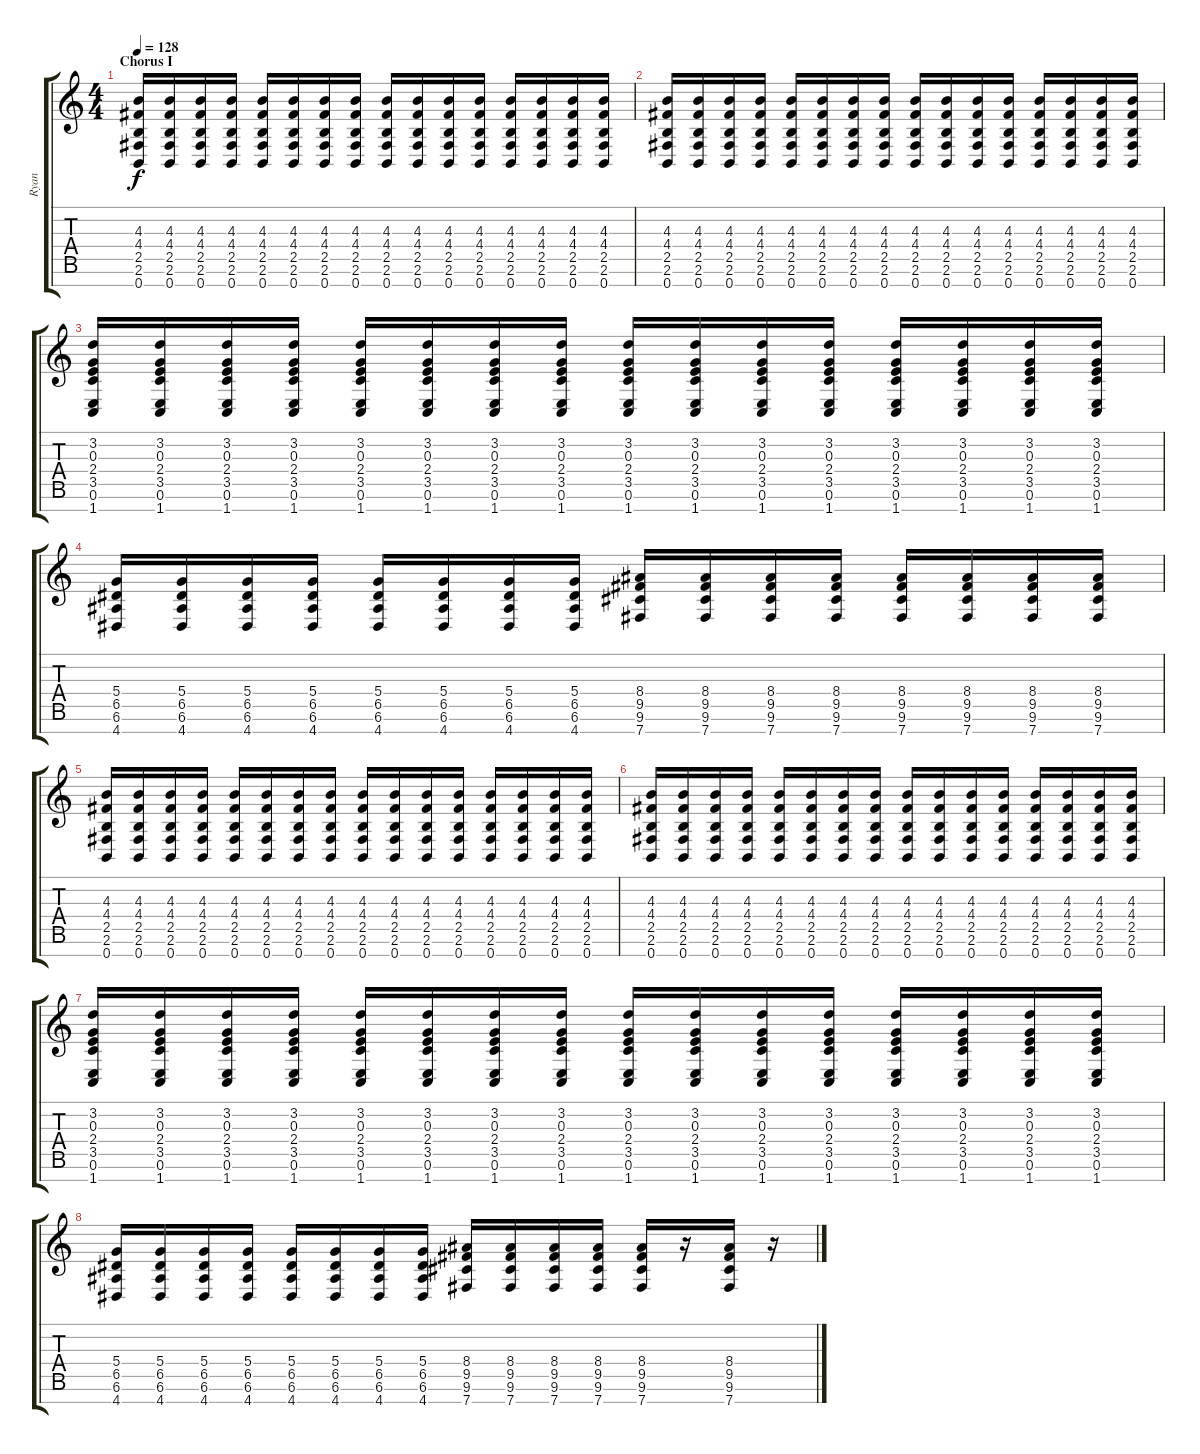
\track ("Ryan" "Ryan") {instrument distortionguitar}
\staff {score tabs}
\tuning (E4 B3 G3 D3 A2 E2 B1) {hide}
\ts (4 4)
\section ("" "Chorus I")
\tempo 128
\clef g2
\ks c
(4.3 4.4 2.5 2.6 0.7).16{dy f} (4.3 4.4 2.5 2.6 0.7).16 (4.3 4.4 2.5 2.6 0.7).16 (4.3 4.4 2.5 2.6 0.7).16 (4.3 4.4 2.5 2.6 0.7).16 (4.3 4.4 2.5 2.6 0.7).16 (4.3 4.4 2.5 2.6 0.7).16 (4.3 4.4 2.5 2.6 0.7).16 (4.3 4.4 2.5 2.6 0.7).16 (4.3 4.4 2.5 2.6 0.7).16 (4.3 4.4 2.5 2.6 0.7).16 (4.3 4.4 2.5 2.6 0.7).16 (4.3 4.4 2.5 2.6 0.7).16 (4.3 4.4 2.5 2.6 0.7).16 (4.3 4.4 2.5 2.6 0.7).16 (4.3 4.4 2.5 2.6 0.7).16 |
(4.3 4.4 2.5 2.6 0.7).16 (4.3 4.4 2.5 2.6 0.7).16 (4.3 4.4 2.5 2.6 0.7).16 (4.3 4.4 2.5 2.6 0.7).16 (4.3 4.4 2.5 2.6 0.7).16 (4.3 4.4 2.5 2.6 0.7).16 (4.3 4.4 2.5 2.6 0.7).16 (4.3 4.4 2.5 2.6 0.7).16 (4.3 4.4 2.5 2.6 0.7).16 (4.3 4.4 2.5 2.6 0.7).16 (4.3 4.4 2.5 2.6 0.7).16 (4.3 4.4 2.5 2.6 0.7).16 (4.3 4.4 2.5 2.6 0.7).16 (4.3 4.4 2.5 2.6 0.7).16 (4.3 4.4 2.5 2.6 0.7).16 (4.3 4.4 2.5 2.6 0.7).16 |
(3.2 0.3 2.4 3.5 0.6 1.7).16 (3.2 0.3 2.4 3.5 0.6 1.7).16 (3.2 0.3 2.4 3.5 0.6 1.7).16 (3.2 0.3 2.4 3.5 0.6 1.7).16 (3.2 0.3 2.4 3.5 0.6 1.7).16 (3.2 0.3 2.4 3.5 0.6 1.7).16 (3.2 0.3 2.4 3.5 0.6 1.7).16 (3.2 0.3 2.4 3.5 0.6 1.7).16 (3.2 0.3 2.4 3.5 0.6 1.7).16 (3.2 0.3 2.4 3.5 0.6 1.7).16 (3.2 0.3 2.4 3.5 0.6 1.7).16 (3.2 0.3 2.4 3.5 0.6 1.7).16 (3.2 0.3 2.4 3.5 0.6 1.7).16 (3.2 0.3 2.4 3.5 0.6 1.7).16 (3.2 0.3 2.4 3.5 0.6 1.7).16 (3.2 0.3 2.4 3.5 0.6 1.7).16 |
(5.4 6.5 6.6 4.7).16 (5.4 6.5 6.6 4.7).16 (5.4 6.5 6.6 4.7).16 (5.4 6.5 6.6 4.7).16 (5.4 6.5 6.6 4.7).16 (5.4 6.5 6.6 4.7).16 (5.4 6.5 6.6 4.7).16 (5.4 6.5 6.6 4.7).16 (8.4 9.5 9.6 7.7).16 (8.4 9.5 9.6 7.7).16 (8.4 9.5 9.6 7.7).16 (8.4 9.5 9.6 7.7).16 (8.4 9.5 9.6 7.7).16 (8.4 9.5 9.6 7.7).16 (8.4 9.5 9.6 7.7).16 (8.4 9.5 9.6 7.7).16 |
(4.3 4.4 2.5 2.6 0.7).16 (4.3 4.4 2.5 2.6 0.7).16 (4.3 4.4 2.5 2.6 0.7).16 (4.3 4.4 2.5 2.6 0.7).16 (4.3 4.4 2.5 2.6 0.7).16 (4.3 4.4 2.5 2.6 0.7).16 (4.3 4.4 2.5 2.6 0.7).16 (4.3 4.4 2.5 2.6 0.7).16 (4.3 4.4 2.5 2.6 0.7).16 (4.3 4.4 2.5 2.6 0.7).16 (4.3 4.4 2.5 2.6 0.7).16 (4.3 4.4 2.5 2.6 0.7).16 (4.3 4.4 2.5 2.6 0.7).16 (4.3 4.4 2.5 2.6 0.7).16 (4.3 4.4 2.5 2.6 0.7).16 (4.3 4.4 2.5 2.6 0.7).16 |
(4.3 4.4 2.5 2.6 0.7).16 (4.3 4.4 2.5 2.6 0.7).16 (4.3 4.4 2.5 2.6 0.7).16 (4.3 4.4 2.5 2.6 0.7).16 (4.3 4.4 2.5 2.6 0.7).16 (4.3 4.4 2.5 2.6 0.7).16 (4.3 4.4 2.5 2.6 0.7).16 (4.3 4.4 2.5 2.6 0.7).16 (4.3 4.4 2.5 2.6 0.7).16 (4.3 4.4 2.5 2.6 0.7).16 (4.3 4.4 2.5 2.6 0.7).16 (4.3 4.4 2.5 2.6 0.7).16 (4.3 4.4 2.5 2.6 0.7).16 (4.3 4.4 2.5 2.6 0.7).16 (4.3 4.4 2.5 2.6 0.7).16 (4.3 4.4 2.5 2.6 0.7).16 |
(3.2 0.3 2.4 3.5 0.6 1.7).16 (3.2 0.3 2.4 3.5 0.6 1.7).16 (3.2 0.3 2.4 3.5 0.6 1.7).16 (3.2 0.3 2.4 3.5 0.6 1.7).16 (3.2 0.3 2.4 3.5 0.6 1.7).16 (3.2 0.3 2.4 3.5 0.6 1.7).16 (3.2 0.3 2.4 3.5 0.6 1.7).16 (3.2 0.3 2.4 3.5 0.6 1.7).16 (3.2 0.3 2.4 3.5 0.6 1.7).16 (3.2 0.3 2.4 3.5 0.6 1.7).16 (3.2 0.3 2.4 3.5 0.6 1.7).16 (3.2 0.3 2.4 3.5 0.6 1.7).16 (3.2 0.3 2.4 3.5 0.6 1.7).16 (3.2 0.3 2.4 3.5 0.6 1.7).16 (3.2 0.3 2.4 3.5 0.6 1.7).16 (3.2 0.3 2.4 3.5 0.6 1.7).16 |
(5.4 6.5 6.6 4.7).16 (5.4 6.5 6.6 4.7).16 (5.4 6.5 6.6 4.7).16 (5.4 6.5 6.6 4.7).16 (5.4 6.5 6.6 4.7).16 (5.4 6.5 6.6 4.7).16 (5.4 6.5 6.6 4.7).16 (5.4 6.5 6.6 4.7).16 (8.4 9.5 9.6 7.7).16 (8.4 9.5 9.6 7.7).16 (8.4 9.5 9.6 7.7).16 (8.4 9.5 9.6 7.7).16 (8.4 9.5 9.6 7.7).16 r.16 (8.4 9.5 9.6 7.7).16 r.16
